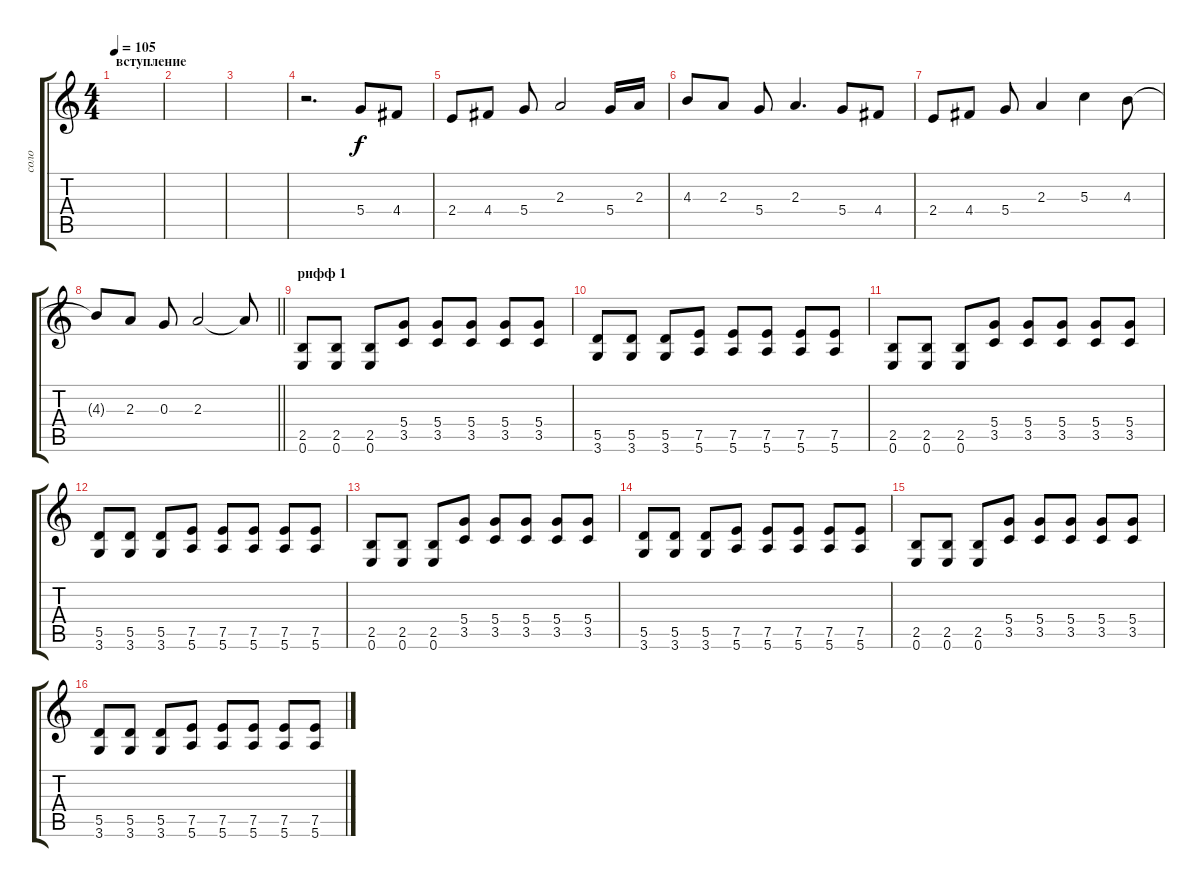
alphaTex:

\track ("соло" "соло") {instrument overdrivenguitar}
\staff {score tabs}
\tuning (E4 B3 G3 D3 A2 E2) {hide}
\ts (4 4)
\section ("" "вступление")
\tempo 105
\clef g2
\ks c
|
|
|
r.2{d} 5.4.8 4.4.8 |
2.4.8 4.4.8 5.4.8 2.3.2 5.4.16 2.3.16 |
4.3.8 2.3.8 5.4.8 2.3.4{d} 5.4.8 4.4.8 |
2.4.8 4.4.8 5.4.8 2.3.4 5.3.4 4.3.8 |
\barLineRight lightlight
4.3{t}.8 2.3.8 0.3.8 2.3.2 2.3{t}.8 |
\section ("" "рифф 1")
(2.5 0.6).8 (2.5 0.6).8 (2.5 0.6).8 (5.4 3.5).8 (5.4 3.5).8 (5.4 3.5).8 (5.4 3.5).8 (5.4 3.5).8 |
(5.5 3.6).8 (5.5 3.6).8 (5.5 3.6).8 (7.5 5.6).8 (7.5 5.6).8 (7.5 5.6).8 (7.5 5.6).8 (7.5 5.6).8 |
(2.5 0.6).8 (2.5 0.6).8 (2.5 0.6).8 (5.4 3.5).8 (5.4 3.5).8 (5.4 3.5).8 (5.4 3.5).8 (5.4 3.5).8 |
(5.5 3.6).8 (5.5 3.6).8 (5.5 3.6).8 (7.5 5.6).8 (7.5 5.6).8 (7.5 5.6).8 (7.5 5.6).8 (7.5 5.6).8 |
(2.5 0.6).8 (2.5 0.6).8 (2.5 0.6).8 (5.4 3.5).8 (5.4 3.5).8 (5.4 3.5).8 (5.4 3.5).8 (5.4 3.5).8 |
(5.5 3.6).8 (5.5 3.6).8 (5.5 3.6).8 (7.5 5.6).8 (7.5 5.6).8 (7.5 5.6).8 (7.5 5.6).8 (7.5 5.6).8 |
(2.5 0.6).8 (2.5 0.6).8 (2.5 0.6).8 (5.4 3.5).8 (5.4 3.5).8 (5.4 3.5).8 (5.4 3.5).8 (5.4 3.5).8 |
(5.5 3.6).8 (5.5 3.6).8 (5.5 3.6).8 (7.5 5.6).8 (7.5 5.6).8 (7.5 5.6).8 (7.5 5.6).8 (7.5 5.6).8
